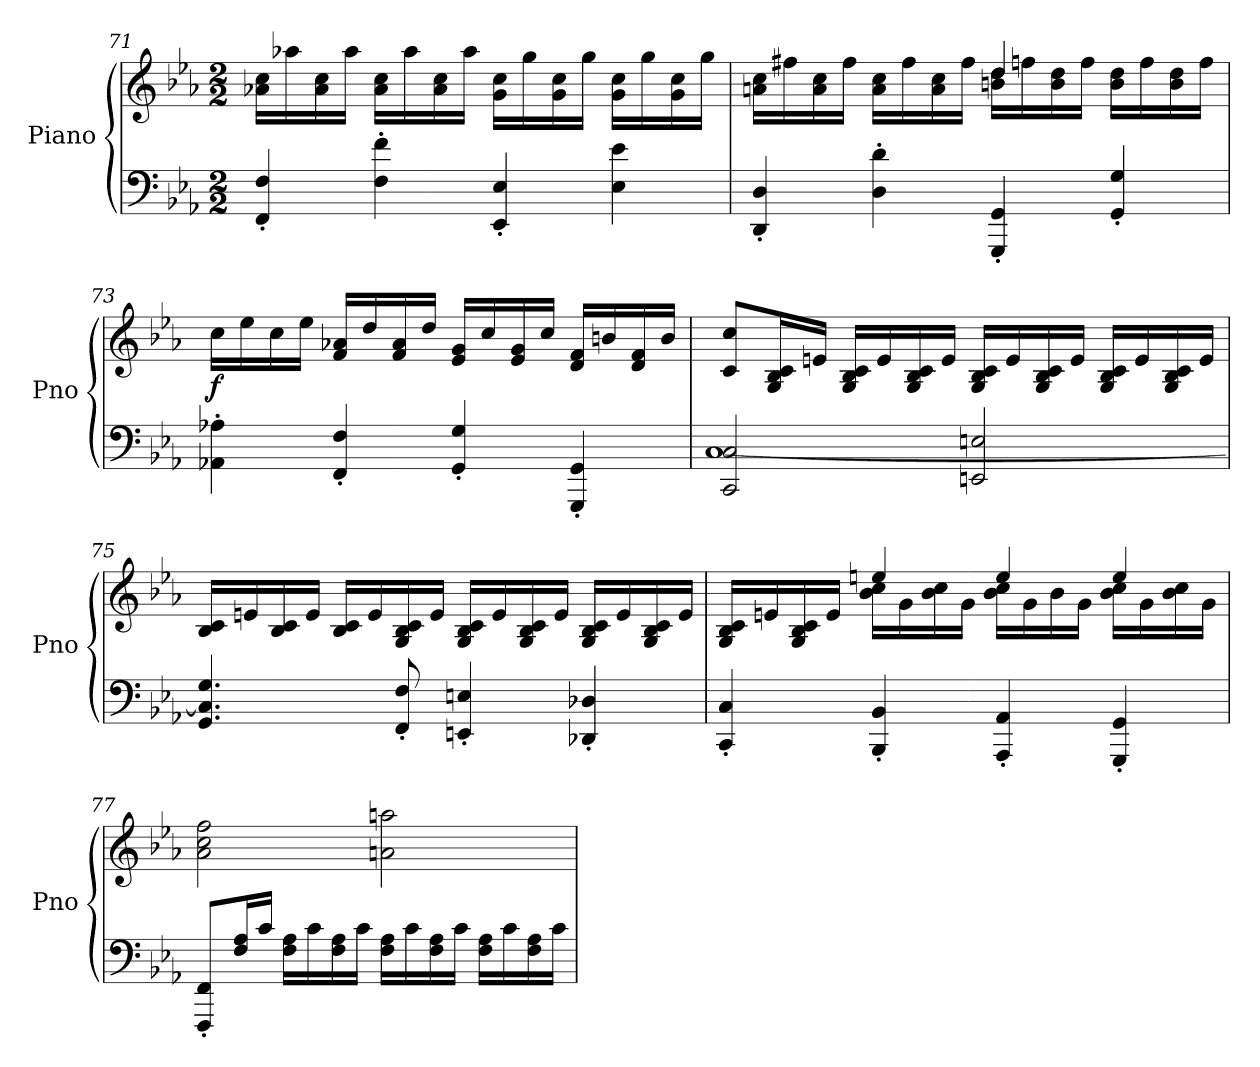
**kern	**kern	**dynam
*part1	*part1	*part1
*staff2	*staff1	*staff1/2
*I"Piano	*	*
*I'Pno	*	*
*clefF4	*clefG2	*
*k[b-e-a-]	*k[b-e-a-]	*
*M2/2	*M2/2	*
=71	=71	=71
4FF/' 4F/'	16a-X\ 16cc\LL	.
.	16aa-X\	.
.	16a-\ 16cc\	.
.	16aa-\JJ	.
4F\' 4f\'	16a-\ 16cc\LL	.
.	16aa-\	.
.	16a-\ 16cc\	.
.	16aa-\JJ	.
4EE-/' 4E-/'	16g\ 16cc\LL	.
.	16gg\	.
.	16g\ 16cc\	.
.	16gg\JJ	.
4E-\ 4e-\	16g\ 16cc\LL	.
.	16gg\	.
.	16g\ 16cc\	.
.	16gg\JJ	.
!!LO:LB:g=z
=72	=72	=72
*	*^	*
4DD/' 4D/'	16an\ 16cc\LL	2ryy	.
.	16ff#X\	.	.
.	16a\ 16cc\	.	.
.	16ff#\JJ	.	.
4D\' 4d\'	16a\ 16cc\LL	.	.
.	16ff#\	.	.
.	16a\ 16cc\	.	.
.	16ff#\JJ	.	.
4GGG/' 4GG/'	16bn\ 16dd\LL	4dd/	.
.	16ffn\	.	.
.	16b\ 16dd\	.	.
.	16ff\JJ	.	.
4GG/' 4G/'	16b\ 16dd\LL	4ryy	.
.	16ff\	.	.
.	16b\ 16dd\	.	.
.	16ff\JJ	.	.
*	*v	*v	*
=73	=73	=73
!	!	!LO:DY:b
4AA-X\' 4A-X\'	16cc\LL	f
.	16ee-\	.
.	16cc\	.
.	16ee-\JJ	.
4FF/' 4F/'	16f/ 16a-X/LL	.
.	16dd/	.
.	16f/ 16a-/	.
.	16dd/JJ	.
4GG/' 4G/'	16e-/ 16g/LL	.
.	16cc/	.
.	16e-/ 16g/	.
.	16cc/JJ	.
4GGG/' 4GG/'	16d/ 16f/LL	.
.	16bn/	.
.	16d/ 16f/	.
.	16b/JJ	.
!!LO:LB:g=z
=74	=74	=74
*^	*	*
2CC/ 2C/	[1C	8c/ 8cc/L	.
.	.	16G/ 16B-/ 16c/L	.
.	.	16en/JJ	.
.	.	16G/ 16B-/ 16c/LL	.
.	.	16e/	.
.	.	16G/ 16B-/ 16c/	.
.	.	16e/JJ	.
2EEn/ 2En/	.	16G/ 16B-/ 16c/LL	.
.	.	16e/	.
.	.	16G/ 16B-/ 16c/	.
.	.	16e/JJ	.
.	.	16G/ 16B-/ 16c/LL	.
.	.	16e/	.
.	.	16G/ 16B-/ 16c/	.
.	.	16e/JJ	.
*v	*v	*	*
=75	=75	=75
4.GG/ 4.C/] 4.G/	16B-/ 16c/LL	.
.	16en/	.
.	16B-/ 16c/	.
.	16e/JJ	.
.	16B-/ 16c/LL	.
.	16e/	.
8FF/' 8F/'	16G/ 16B-/ 16c/	.
.	16e/JJ	.
4EEn/' 4En/'	16G/ 16B-/ 16c/LL	.
.	16e/	.
.	16G/ 16B-/ 16c/	.
.	16e/JJ	.
4DD-X/' 4D-X/'	16G/ 16B-/ 16c/LL	.
.	16e/	.
.	16G/ 16B-/ 16c/	.
.	16e/JJ	.
!!LO:LB:g=z
=76	=76	=76
*	*^	*
4CC/' 4C/'	16G/ 16B-/ 16c/LL	4ryy	.
.	16en/	.	.
.	16G/ 16B-/ 16c/	.	.
.	16e/JJ	.	.
4BBB-/' 4BB-/'	4een/	16b-\ 16cc\LL	.
.	.	16g\	.
.	.	16b-\ 16cc\	.
.	.	16g\JJ	.
4AAA-/' 4AA-/'	4ee/	16b-\ 16cc\LL	.
.	.	16g\	.
.	.	16b-\	.
.	.	16g\JJ	.
4GGG/' 4GG/'	4ee/	16b-\ 16cc\LL	.
.	.	16g\	.
.	.	16b-\ 16cc\	.
.	.	16g\JJ	.
*	*v	*v	*
=77	=77	=77
8FFF/' 8FF/'L	2a-\ 2cc\ 2ff\	.
16F/ 16A-/L	.	.
16c/JJ	.	.
16F\ 16A-\LL	.	.
16c\	.	.
16F\ 16A-\	.	.
16c\JJ	.	.
16F\ 16A-\LL	2a\ 2aa\	.
16c\	.	.
16F\ 16A-\	.	.
16c\JJ	.	.
16F\ 16A-\LL	.	.
16c\	.	.
16F\ 16A-\	.	.
16c\JJ	.	.
=	=	=
*-	*-	*-
